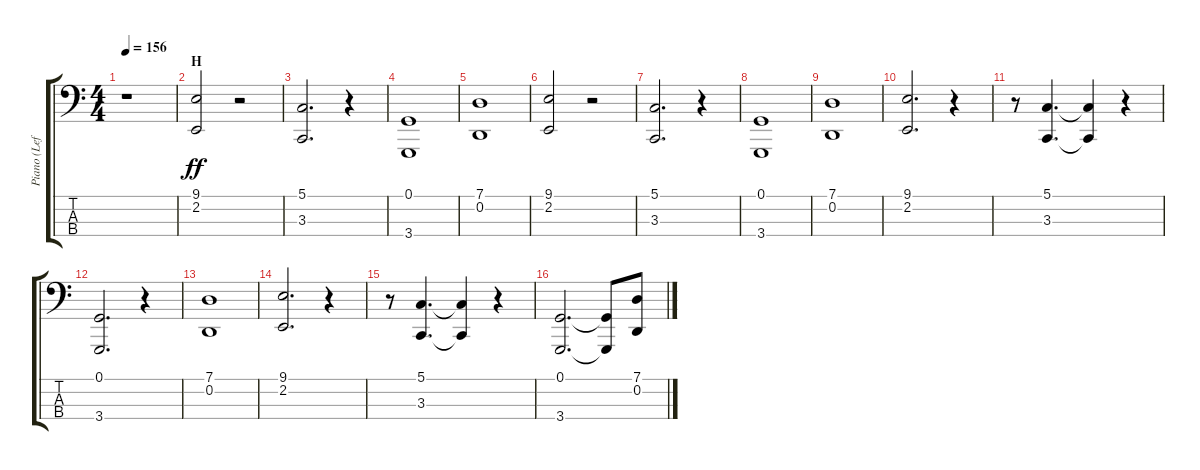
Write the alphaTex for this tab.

\track ("Piano (Left Hand)" "Piano (Lef") {instrument acousticgrandpiano}
\staff {score tabs}
\tuning (G2 D2 A1 E1) {hide}
\ts (4 4)
\tempo 156
\clef f4
\ks c
r.1{dy ff} |
\section ("" "H")
(9.1 2.2).2 r.2 |
(5.1 3.3).2{d} r.4 |
(0.1 3.4).1 |
(7.1 0.2).1 |
(9.1 2.2).2 r.2 |
(5.1 3.3).2{d} r.4 |
(0.1 3.4).1 |
(7.1 0.2).1 |
(9.1 2.2).2{d} r.4 |
r.8 (5.1 3.3).4{d} (5.1{t} 3.3{t}).4 r.4 |
(0.1 3.4).2{d} r.4 |
(7.1 0.2).1 |
(9.1 2.2).2{d} r.4 |
r.8 (5.1 3.3).4{d} (5.1{t} 3.3{t}).4 r.4 |
(0.1 3.4).2{d} (0.1{t} 3.4{t}).8 (7.1 0.2).8
